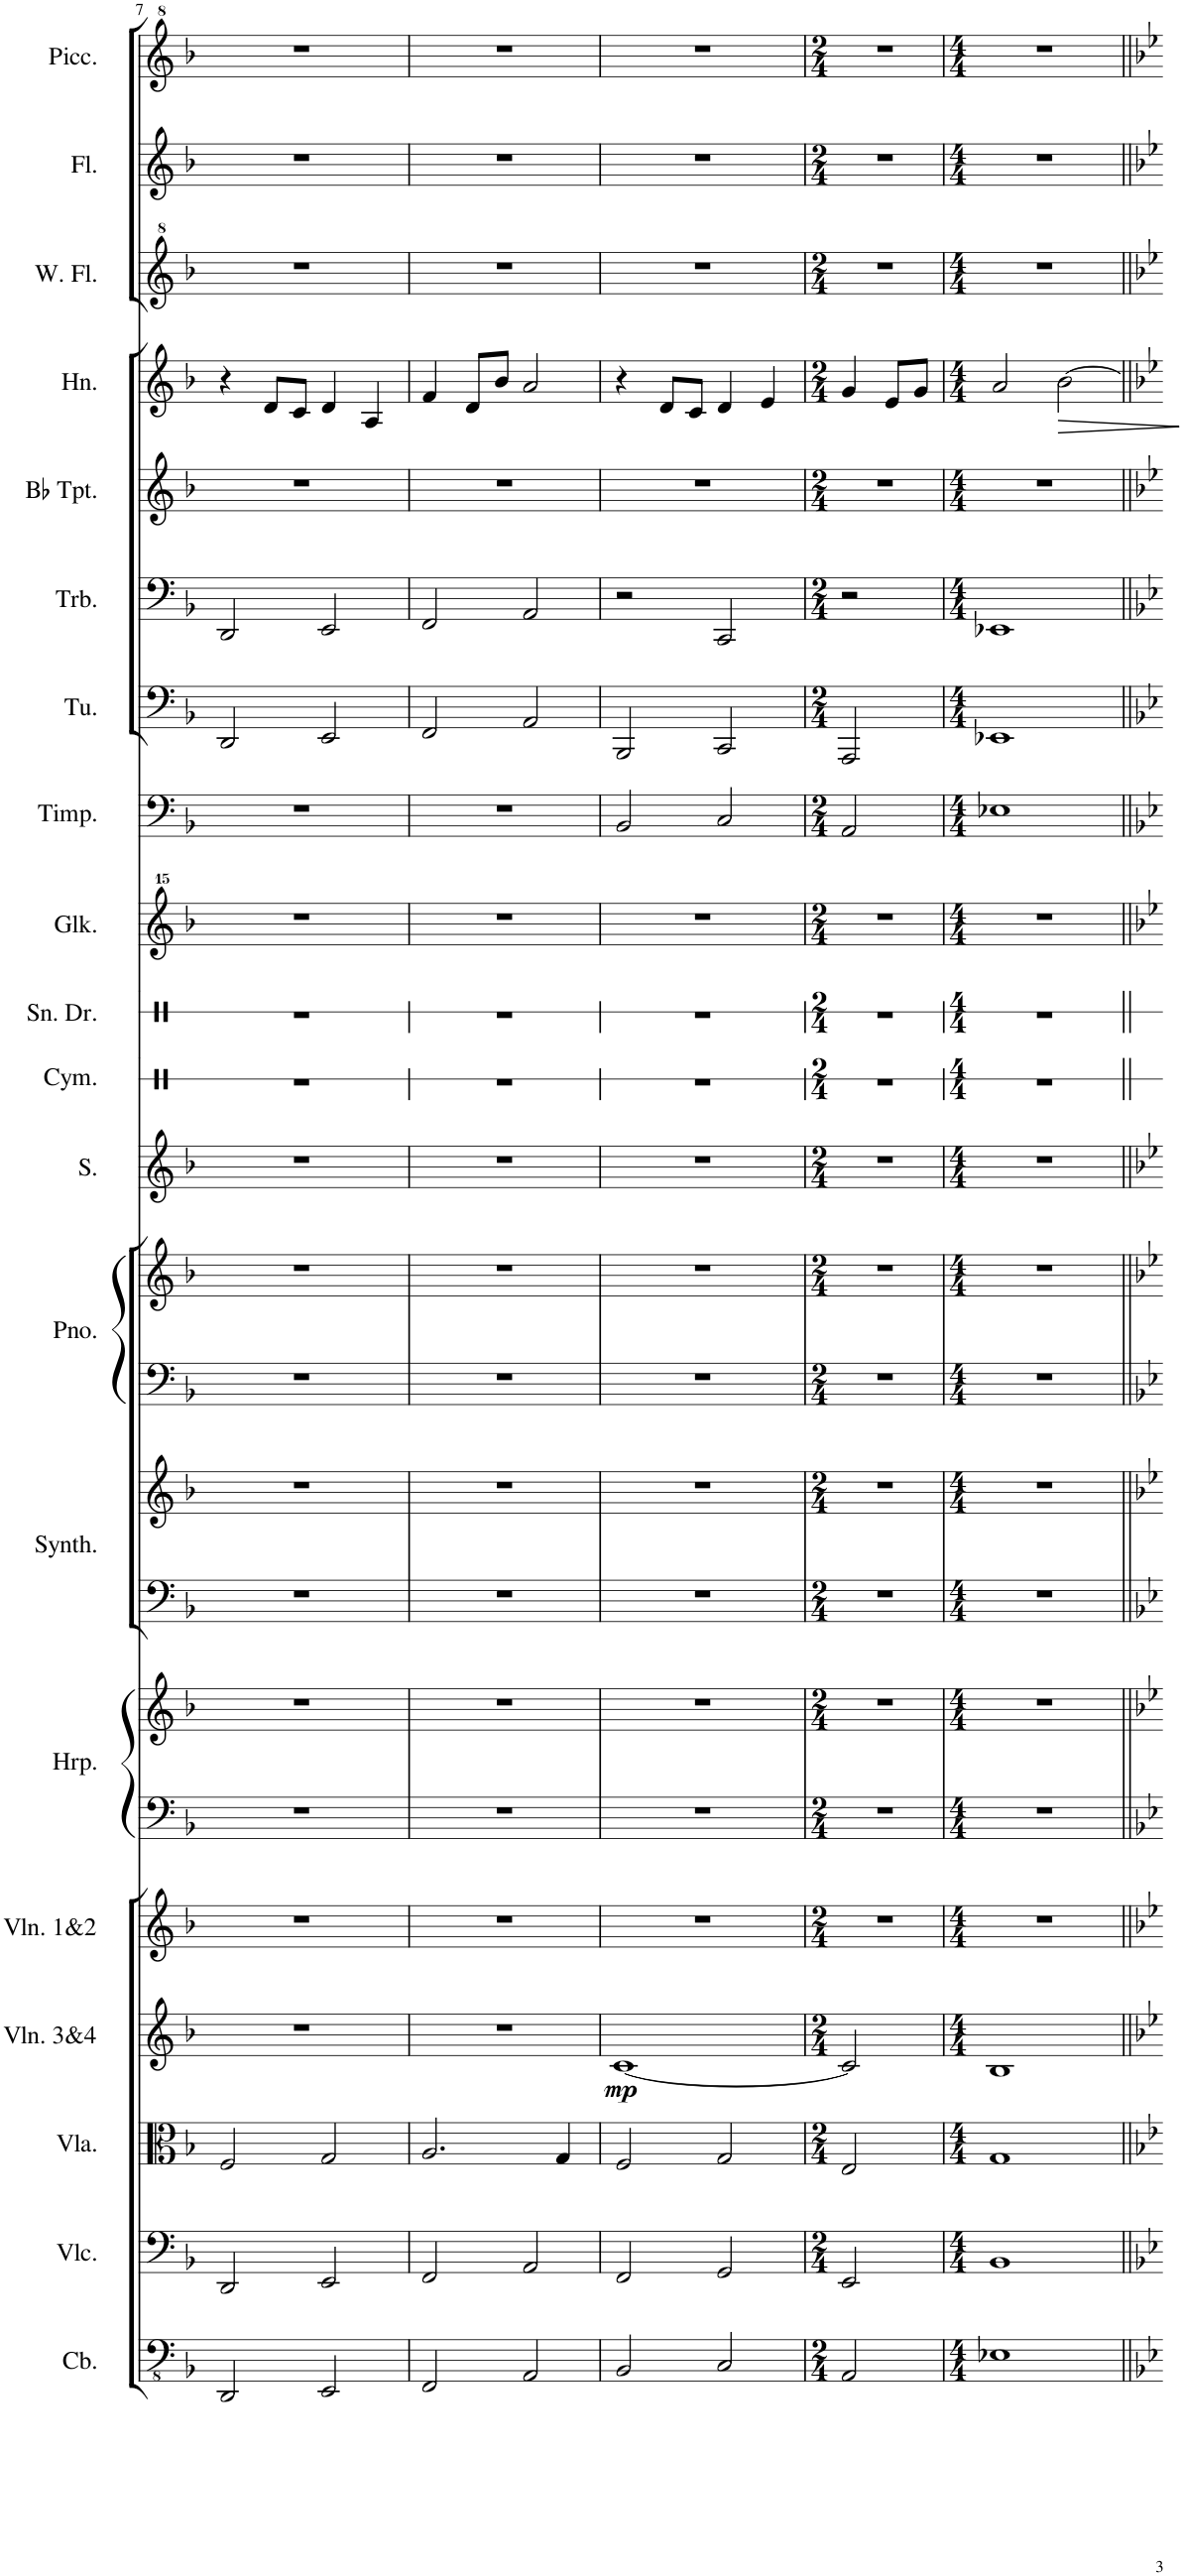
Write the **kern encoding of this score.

**kern	**kern	**kern	**kern	**dynam	**kern	**kern	**kern	**kern	**kern	**kern	**kern	**kern	**kern	**kern	**kern	**kern	**kern	**kern	**kern	**kern	**dynam	**kern	**kern	**kern
*part23	*part22	*part21	*part20	*part20	*part19	*part18	*part17	*part16	*part15	*part14	*part13	*part12	*part11	*part10	*part9	*part8	*part7	*part6	*part5	*part4	*part4	*part3	*part2	*part1
*staff23	*staff22	*staff21	*staff20	*staff20	*staff19	*staff18	*staff17	*staff16	*staff15	*staff14	*staff13	*staff12	*staff11	*staff10	*staff9	*staff8	*staff7	*staff6	*staff5	*staff4	*staff4	*staff3	*staff2	*staff1
*I"Bass	*I"Cello	*I"Viola	*I"Violin 3&amp;4	*	*I"Violin 1&amp;2	*I"Harp	*I"Harp	*I"Synthesizer	*I"Synthesizer	*I"Piano	*I"Piano	*I"Soprano	*I"Crash Cymbal	*I"Snare Drum	*I"Glockenspiel	*I"Timpani	*I"Tuba	*I"Trombone	*I"Bb Trumpet	*I"Horn	*	*I"Water Flute	*I"Flute	*I"Piccolo
*	*	*I'Vla.	*I'Vln. 3&amp;4	*	*I'Vln. 1&amp;2	*I'Hrp.	*I'Hrp.	*I'Synth.	*I'Synth.	*I'Pno.	*I'Pno.	*I'S.	*I'Cym.	*I'Sn. Dr.	*I'Glk.	*I'Timp.	*I'Tu.	*I'Trb.	*I'Bb Tpt.	*I'Hn.	*	*I'W. Fl.	*I'Fl.	*I'Picc.
!!LO:PB:g=z
*clefFv4	*clefF4	*clefC3	*clefG2	*	*clefG2	*clefF4	*clefG2	*clefF4	*clefG2	*clefF4	*clefG2	*clefG2	*clefX	*clefX	*clefG^^2	*clefF4	*clefF4	*clefF4	*clefG2	*clefG2	*	*clefG^2	*clefG2	*clefG^2
*	*	*	*	*	*	*	*	*	*	*	*	*	*	*	*	*	*	*	*ITrd1c2	*ITrd4c7	*	*	*	*ITrd-7c-12
*k[b-]	*k[b-]	*k[b-]	*k[b-]	*	*k[b-]	*k[b-]	*k[b-]	*k[b-]	*k[b-]	*k[b-]	*k[b-]	*k[b-]	*k[]	*k[]	*k[b-]	*k[b-]	*k[b-]	*k[b-]	*k[b-]	*k[b-]	*	*k[b-]	*k[b-]	*k[b-]
*M4/4	*M4/4	*M4/4	*M4/4	*	*M4/4	*M4/4	*M4/4	*M4/4	*M4/4	*M4/4	*M4/4	*M4/4	*M4/4	*M4/4	*M4/4	*M4/4	*M4/4	*M4/4	*M4/4	*M4/4	*	*M4/4	*M4/4	*M4/4
=7	=7	=7	=7	=7	=7	=7	=7	=7	=7	=7	=7	=7	=7	=7	=7	=7	=7	=7	=7	=7	=7	=7	=7	=7
2DDD/	2DD/	2F/	1r	.	1r	1r	1r	1r	1r	1r	1r	1r	1r	1r	1r	1r	2DD/	2DD/	1r	4r	.	1r	1r	1r
.	.	.	.	.	.	.	.	.	.	.	.	.	.	.	.	.	.	.	.	8d/L	.	.	.	.
.	.	.	.	.	.	.	.	.	.	.	.	.	.	.	.	.	.	.	.	8c/J	.	.	.	.
2EEE/	2EE/	2G/	.	.	.	.	.	.	.	.	.	.	.	.	.	.	2EE/	2EE/	.	4d/	.	.	.	.
.	.	.	.	.	.	.	.	.	.	.	.	.	.	.	.	.	.	.	.	4A/	.	.	.	.
=8	=8	=8	=8	=8	=8	=8	=8	=8	=8	=8	=8	=8	=8	=8	=8	=8	=8	=8	=8	=8	=8	=8	=8	=8
2FFF/	2FF/	2.A/	1r	.	1r	1r	1r	1r	1r	1r	1r	1r	1r	1r	1r	1r	2FF/	2FF/	1r	4f/	.	1r	1r	1r
.	.	.	.	.	.	.	.	.	.	.	.	.	.	.	.	.	.	.	.	8d/L	.	.	.	.
.	.	.	.	.	.	.	.	.	.	.	.	.	.	.	.	.	.	.	.	8b-/J	.	.	.	.
2AAA/	2AA/	.	.	.	.	.	.	.	.	.	.	.	.	.	.	.	2AA/	2AA/	.	2a/	.	.	.	.
.	.	4G/	.	.	.	.	.	.	.	.	.	.	.	.	.	.	.	.	.	.	.	.	.	.
=9	=9	=9	=9	=9	=9	=9	=9	=9	=9	=9	=9	=9	=9	=9	=9	=9	=9	=9	=9	=9	=9	=9	=9	=9
!	!	!	!	!LO:DY:b	!	!	!	!	!	!	!	!	!	!	!	!	!	!	!	!	!	!	!	!
2BBB-/	2FF/	2F/	[1c	mp	1r	1r	1r	1r	1r	1r	1r	1r	1r	1r	1r	2BB-/	2BBB-/	2r	1r	4r	.	1r	1r	1r
.	.	.	.	.	.	.	.	.	.	.	.	.	.	.	.	.	.	.	.	8d/L	.	.	.	.
.	.	.	.	.	.	.	.	.	.	.	.	.	.	.	.	.	.	.	.	8c/J	.	.	.	.
2CC/	2GG/	2G/	.	.	.	.	.	.	.	.	.	.	.	.	.	2C/	2CC/	2CC/	.	4d/	.	.	.	.
.	.	.	.	.	.	.	.	.	.	.	.	.	.	.	.	.	.	.	.	4e/	.	.	.	.
=10	=10	=10	=10	=10	=10	=10	=10	=10	=10	=10	=10	=10	=10	=10	=10	=10	=10	=10	=10	=10	=10	=10	=10	=10
*M2/4	*M2/4	*M2/4	*M2/4	*	*M2/4	*M2/4	*M2/4	*M2/4	*M2/4	*M2/4	*M2/4	*M2/4	*M2/4	*M2/4	*M2/4	*M2/4	*M2/4	*M2/4	*M2/4	*M2/4	*	*M2/4	*M2/4	*M2/4
2AAA/	2EE/	2E/	2c/]	.	2r	2r	2r	2r	2r	2r	2r	2r	2r	2r	2r	2AA/	2AAA/	2r	2r	4g/	.	2r	2r	2r
.	.	.	.	.	.	.	.	.	.	.	.	.	.	.	.	.	.	.	.	8e/L	.	.	.	.
.	.	.	.	.	.	.	.	.	.	.	.	.	.	.	.	.	.	.	.	8g/J	.	.	.	.
=11	=11	=11	=11	=11	=11	=11	=11	=11	=11	=11	=11	=11	=11	=11	=11	=11	=11	=11	=11	=11	=11	=11	=11	=11
*M4/4	*M4/4	*M4/4	*M4/4	*	*M4/4	*M4/4	*M4/4	*M4/4	*M4/4	*M4/4	*M4/4	*M4/4	*M4/4	*M4/4	*M4/4	*M4/4	*M4/4	*M4/4	*M4/4	*M4/4	*	*M4/4	*M4/4	*M4/4
1EE-X	1BB-	1G	1B-	.	1r	1r	1r	1r	1r	1r	1r	1r	1r	1r	1r	1E-X	1EE-X	1EE-X	1r	2a/	.	1r	1r	1r
!	!	!	!	!	!	!	!	!	!	!	!	!	!	!	!	!	!	!	!	!	!LO:HP:b	!	!	!
.	.	.	.	.	.	.	.	.	.	.	.	.	.	.	.	.	.	.	.	[2b-\	>	.	.	.
.	.	.	.	.	.	.	.	.	.	.	.	.	.	.	.	.	.	.	.	.	]	.	.	.
=||	=||	=||	=||	=||	=||	=||	=||	=||	=||	=||	=||	=||	=||	=||	=||	=||	=||	=||	=||	=||	=||	=||	=||	=||
*-	*-	*-	*-	*-	*-	*-	*-	*-	*-	*-	*-	*-	*-	*-	*-	*-	*-	*-	*-	*-	*-	*-	*-	*-
